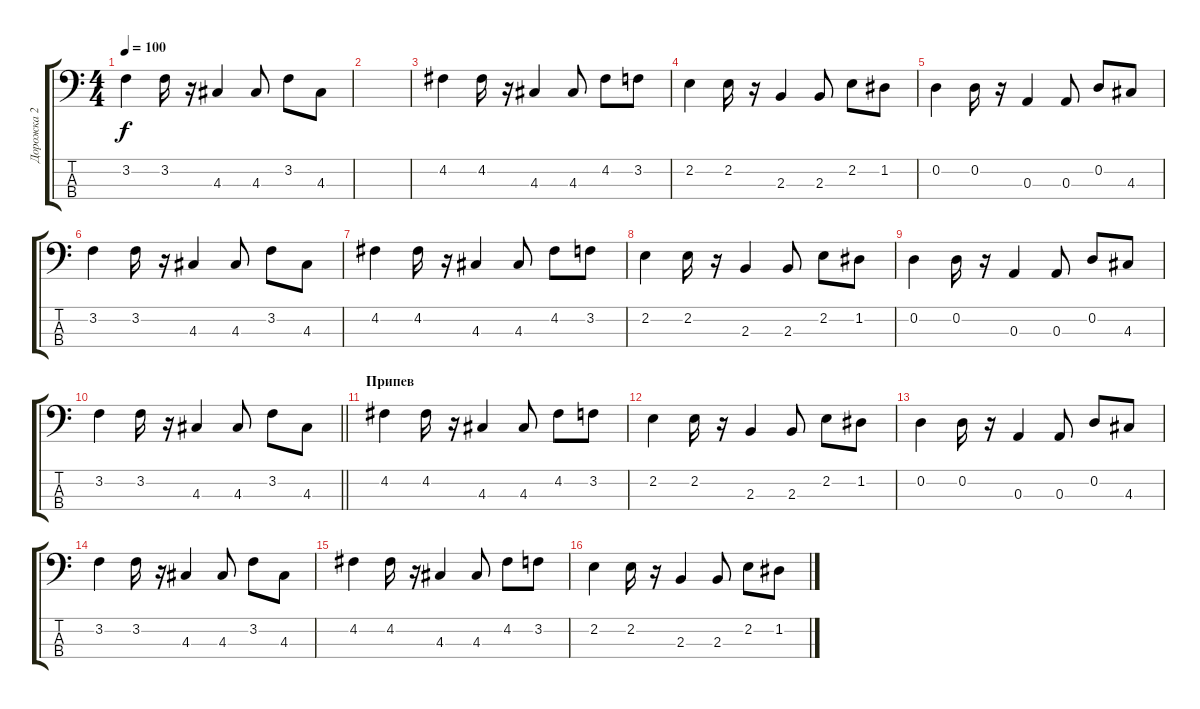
\track ("Дорожка 2" "Дорожка 2") {instrument electricbassfinger}
\staff {score tabs}
\tuning (G2 D2 A1 E1) {hide}
\ts (4 4)
\tempo 100
\clef f4
\ks c
3.2.4{dy f} 3.2.16 r.16 4.3.4 4.3.8 3.2.8 4.3.8 |
|
4.2.4 4.2.16 r.16 4.3.4 4.3.8 4.2.8 3.2.8 |
2.2.4 2.2.16 r.16 2.3.4 2.3.8 2.2.8 1.2.8 |
0.2.4 0.2.16 r.16 0.3.4 0.3.8 0.2.8 4.3.8 |
3.2.4 3.2.16 r.16 4.3.4 4.3.8 3.2.8 4.3.8 |
4.2.4 4.2.16 r.16 4.3.4 4.3.8 4.2.8 3.2.8 |
2.2.4 2.2.16 r.16 2.3.4 2.3.8 2.2.8 1.2.8 |
0.2.4 0.2.16 r.16 0.3.4 0.3.8 0.2.8 4.3.8 |
\barLineRight lightlight
3.2.4 3.2.16 r.16 4.3.4 4.3.8 3.2.8 4.3.8 |
\section ("" "Припев")
4.2.4 4.2.16 r.16 4.3.4 4.3.8 4.2.8 3.2.8 |
2.2.4 2.2.16 r.16 2.3.4 2.3.8 2.2.8 1.2.8 |
0.2.4 0.2.16 r.16 0.3.4 0.3.8 0.2.8 4.3.8 |
3.2.4 3.2.16 r.16 4.3.4 4.3.8 3.2.8 4.3.8 |
4.2.4 4.2.16 r.16 4.3.4 4.3.8 4.2.8 3.2.8 |
2.2.4 2.2.16 r.16 2.3.4 2.3.8 2.2.8 1.2.8
